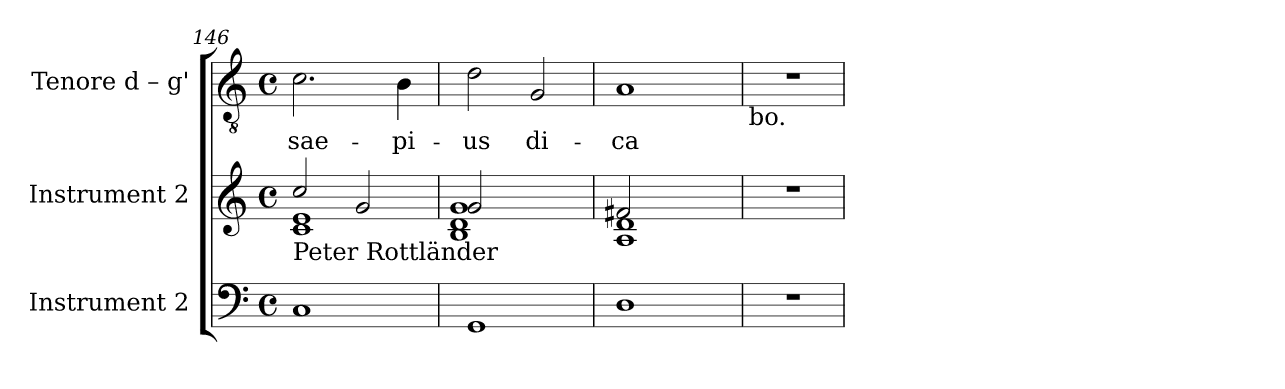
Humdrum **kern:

**kern	**kern	**kern	**text
*part3	*part2	*part1	*part1
*staff3	*staff2	*staff1	*staff1
*I"Instrument 2	*I"Instrument 2	*I"Tenore  d – g'	*
*clefF4	*clefG2	*clefGv2	*
*k[]	*k[]	*k[]	*
*C:	*C:	*C:	*
*M4/4	*M4/4	*M4/4	*
*met(c)	*met(c)	*met(c)	*
=146	=146	=146	=146
*	*^	*	*
!	!LO:TX:b:t=Peter Rottländer	!	!	!
!	!	!	!	!LO:LY:b:cj
1C	2cc/	1e 1c	2.c\	sae-
.	2g/	.	.	.
!	!	!	!	!LO:LY:b:cj
.	.	.	4B\	-pi-
=147	=147	=147	=147	=147
!	!	!	!	!LO:LY:b:cj
1GG	2g/	1d 1B 1g	2d\	-us
!	!	!	!	!LO:LY:b:cj
.	2ryy	.	2G/	di-
=148	=148	=148	=148	=148
!	!	!	!	!LO:LY:b:cj
1D	2f#X/	1A 1d	1A	-ca-
.	2ryy	.	.	.
*	*v	*v	*	*
=149	=149	=149	=149
!	!	!LO:TX:b:t=bo.	!
1r	1r	1r	.
=	=	=	=
*-	*-	*-	*-
